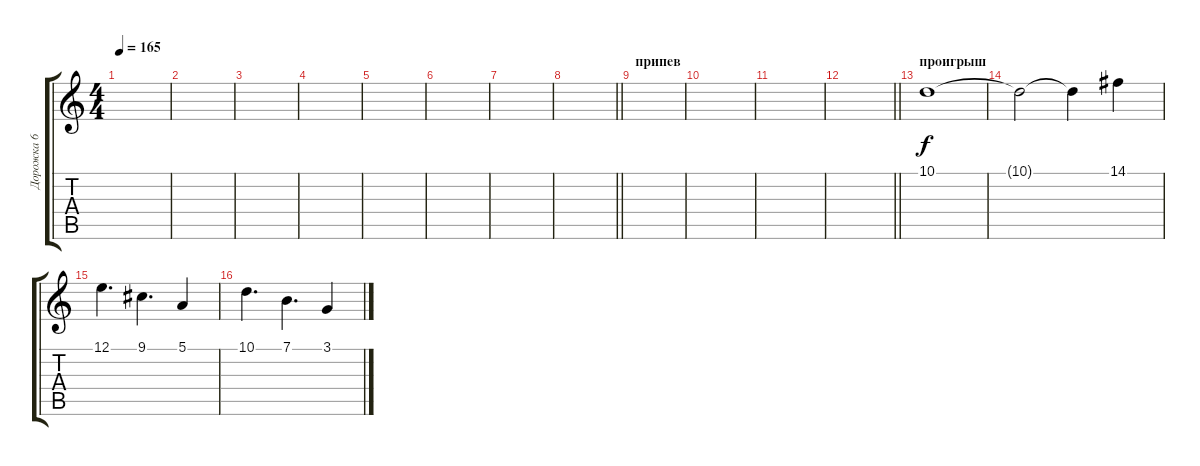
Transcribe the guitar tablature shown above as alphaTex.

\track ("Дорожка 6" "Дорожка 6") {instrument stringensemble1}
\staff {score tabs}
\tuning (E4 B3 G3 D3 A2 E2) {hide}
\ts (4 4)
\tempo 165
\clef g2
\ks c
|
|
|
|
|
|
|
\barLineRight lightlight
|
\section ("" "припев")
|
|
|
\barLineRight lightlight
|
\section ("" "проигрыш")
10.1.1 |
10.1{t}.2 10.1{t}.4 14.1.4 |
12.1.4{d} 9.1.4{d} 5.1.4 |
10.1.4{d} 7.1.4{d} 3.1.4
